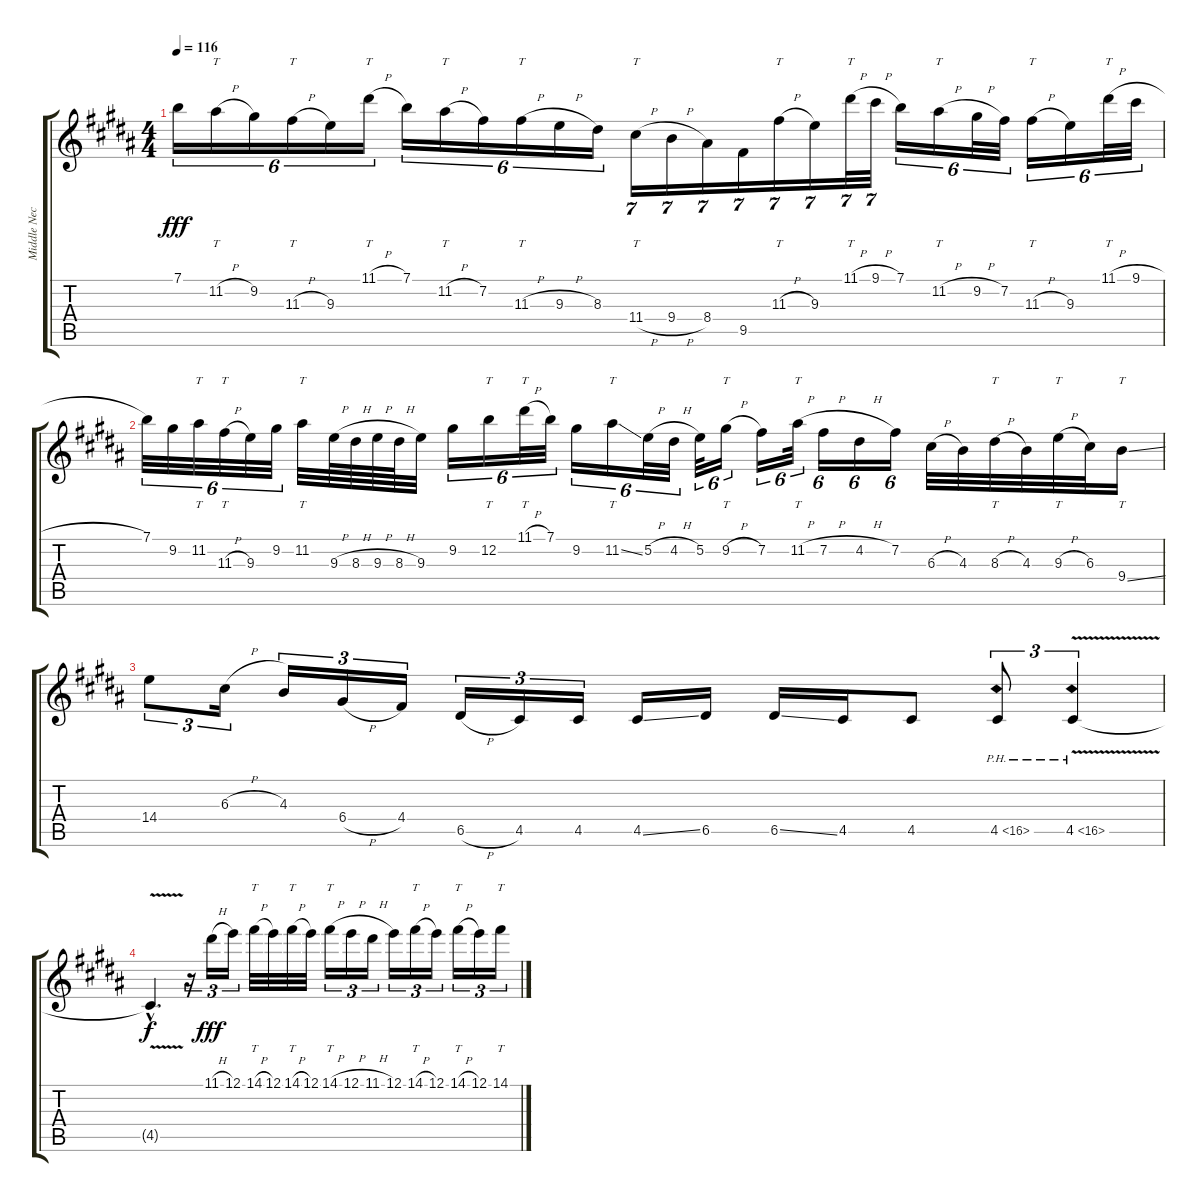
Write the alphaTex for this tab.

\track ("Middle Neck" "Middle Nec") {instrument overdrivenguitar}
\staff {score tabs}
\tuning (E4 B3 G3 D3 A2 E2) {hide}
\ts (4 4)
\tempo 116
\clef g2
\ks b
7.1.16{tu (6 4) dy fff} 11.2{h}.16{tt tu (6 4)} 9.2.16{tu (6 4)} 11.3{h}.16{tt tu (6 4)} 9.3.16{tu (6 4)} 11.1{h}.16{tt tu (6 4)} 7.1.16{tu (6 4)} 11.2{h}.16{tt tu (6 4)} 7.2.16{tu (6 4)} 11.3{h}.16{tt tu (6 4)} 9.3{h}.16{tu (6 4)} 8.3.16{tu (6 4)} 11.4{h}.16{tt tu (7 4)} 9.4{h}.16{tu (7 4)} 8.4.16{tu (7 4)} 9.5.16{tu (7 4)} 11.3{h}.16{tt tu (7 4)} 9.3.16{tu (7 4)} 11.1{h}.32{tt tu (7 4)} 9.1{h}.32{tu (7 4)} 7.1.16{tu (6 4)} 11.2{h}.16{tt tu (6 4)} 9.2{h}.32{tu (6 4)} 7.2.32{tu (6 4)} 11.3{h}.16{tt tu (6 4)} 9.3.16{tu (6 4)} 11.1{h}.32{tt tu (6 4)} 9.1{h}.32{tu (6 4)} |
7.1.32{tu (6 4)} 9.2.32{tu (6 4)} 11.2.32{tt tu (6 4)} 11.3{h}.32{tt tu (6 4)} 9.3.32{tu (6 4)} 9.2.32{tu (6 4)} 11.2.32{tt} 9.3{h}.64 8.3{h}.64 9.3{h}.64 8.3{h}.64 9.3.32 9.2.16{tu (6 4)} 12.2.16{tt tu (6 4)} 11.1{h}.32{tt tu (6 4)} 7.1.32{tu (6 4)} 9.2.16{tu (6 4)} 11.2{ss}.16{tt tu (6 4)} 5.2{h}.32{tu (6 4)} 4.2{h}.32{tu (6 4)} 5.2.32{tu (6 4)} 9.2{h}.16{tt tu (6 4)} 7.2.16{tu (6 4)} 11.2{h}.32{tt tu (6 4)} 7.2{h}.16{tu (6 4)} 4.2{h}.16{tu (6 4)} 7.2.16{tu (6 4)} 6.3{h}.32 4.3.32 8.3{h}.32{tt} 4.3.32 9.3{h}.32{tt} 6.3.32 9.4{ss}.16{tt} |
14.4.8{tu (3 2)} 6.3{h}.16{tu (3 2)} 4.3.16{tu (3 2)} 6.4{h}.16{tu (3 2)} 4.4.16{tu (3 2)} 6.5{h}.16{tu (3 2)} 4.5.16{tu (3 2)} 4.5.16{tu (3 2)} 4.5{ss}.16 6.5.16 6.5{ss}.16 4.5.16 4.5.8 4.5{ph 12}.8{tu (3 2)} 4.5{ph 12 v}.4{tu (3 2)} |
4.5{hac t}.4{d dy f} r.16{tu (3 2)} 11.1{h}.16{tu (3 2) dy fff} 12.1.16{tu (3 2)} 14.1{h}.32{tt} 12.1.32 14.1{h}.32{tt} 12.1.32 14.1{h}.16{tt tu (3 2)} 12.1{h}.16{tu (3 2)} 11.1{h}.16{tu (3 2)} 12.1.16{tu (3 2)} 14.1{h}.16{tt tu (3 2)} 12.1.16{tu (3 2)} 14.1{h}.16{tt tu (3 2)} 12.1.16{tu (3 2)} 14.1{h}.16{tt tu (3 2)}
